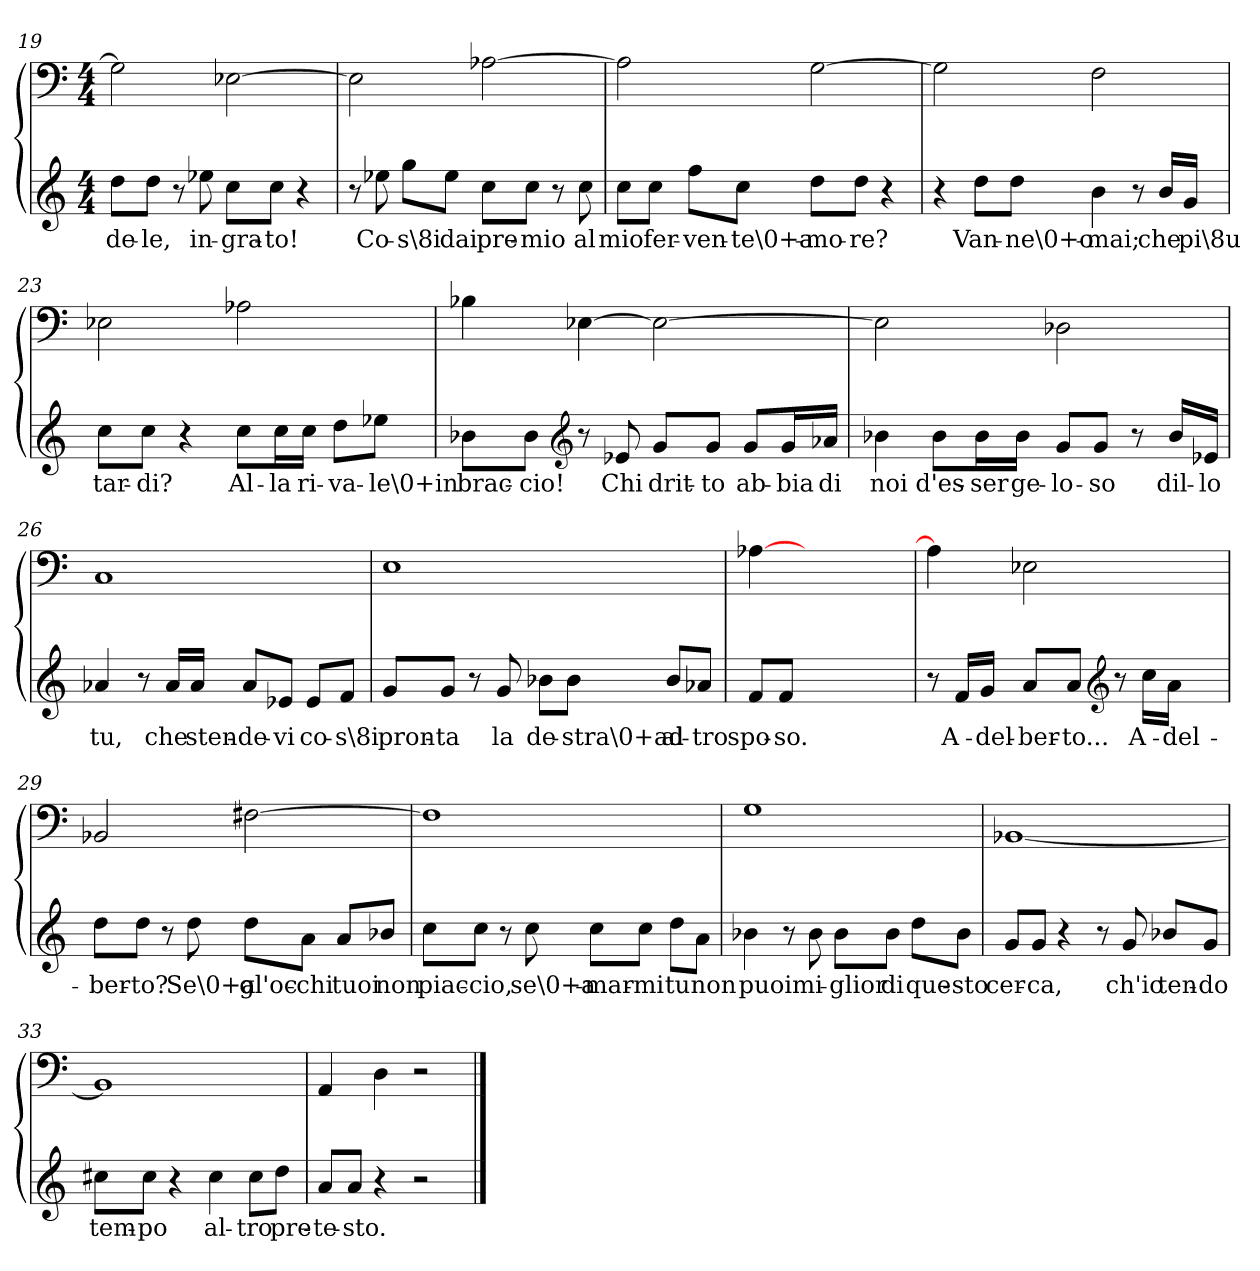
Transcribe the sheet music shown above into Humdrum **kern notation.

**kern	**text	**kern
*part1	*part1	*part1
*staff2	*staff2	*staff1
*clefG2	*	*clefF4
*k[]	*	*k[]
*C:	*	*C:
*M4/4	*	*M4/4
=19	=19	=19
8dd\L	-de-	2G\]
8dd\J	-le,	.
8r	.	.
8ee-X\	in-	.
8cc\L	-gra-	[2E-X\
8cc\J	-to!	.
4r	.	.
=20	=20	=20
8r	.	2E-\]
8ee-X\	Co-	.
8gg\L	-s\8i	.
8ee-\J	dai	.
8cc\L	pre-	[2A-X\
8cc\J	-mio	.
8r	.	.
8cc\	al	.
=21	=21	=21
8cc\L	mio	2A-\]
8cc\J	fer-	.
8ff\L	-ven-	.
8cc\J	-te\0+a-	.
8dd\L	-mo-	[2G\
8dd\J	-re?	.
4r	.	.
=22	=22	=22
4r	.	2G\]
8dd\L	Van-	.
8dd\J	-ne\0+o-	.
4b\	-mai;	2F\
8r	.	.
16b/LL	che	.
16g/JJ	pi\8u	.
=23	=23	=23
8cc\L	tar-	2E-X\
8cc\J	-di?	.
4r	.	.
8cc\L	Al-	2A-X\
16cc\L	-la	.
16cc\JJ	ri-	.
8dd\L	-va-	.
8ee-X\J	-le\0+in	.
=24	=24	=24
8b-X\L	brac-	4B-X\
8b-\J	-cio!	.
*clefG2	*	*
8r	.	[4E-X\
8e-X/	Chi	.
8g/L	drit-	2E-\_
8g/J	-to	.
8g/L	ab-	.
16g/L	-bia	.
16a-X/JJ	di	.
=25	=25	=25
4b-X\	noi	2E-\]
8b-\L	d'es-	.
16b-\L	-ser	.
16b-\JJ	ge-	.
8g/L	-lo-	2D-X\
8g/J	-so	.
8r	.	.
16b-/LL	dil-	.
16e-X/JJ	-lo	.
=26	=26	=26
4a-X/	tu,	1C/
8r	.	.
16a-/LL	che	.
16a-/JJ	sten-	.
8a-/L	-de-	.
8e-X/J	-vi	.
8e-/L	co-	.
8f/J	-s\8i	.
=27	=27	=27
8g/L	pron-	1E\
8g/J	-ta	.
8r	.	.
8g/	la	.
8b-X\L	de-	.
8b-\J	-stra\0+ad	.
8b-/L	al-	.
8a-X/J	-tro	.
=28	=28	=28
8f/L	spo-	[4A-X\
8f/J	-so.	.
2ryy	.	2ryy
4ryy	.	4ryy
=	=	=
8r	.	4A-\]
16f/LL	A-	.
16g/JJ	-del-	.
8a/L	-ber-	2E-X\
8a/J	-to...	.
*clefG2	*	*
8r	.	.
16cc\LL	A-	.
16a\JJ	-del-	.
4ryy	.	4ryy
=29	=29	=29
8dd\L	-ber-	2BB-X/
8dd\J	-to?	.
8r	.	.
8dd\	Se\0+a	.
8dd\L	gl'oc-	[2F#X\
8a\J	-chi	.
8a/L	tuoi	.
8b-X/J	non	.
=30	=30	=30
8cc\L	piac-	1F#\]
8cc\J	-cio,	.
8r	.	.
8cc\	se\0+a-	.
8cc\L	-mar-	.
8cc\J	-mi	.
8dd\L	tu	.
8a\J	non	.
=31	=31	=31
4b-X\	puoi	1G\
8r	.	.
8b-\	mi-	.
8b-\L	-glior	.
8b-\J	di	.
8dd\L	que-	.
8b-\J	-sto	.
=32	=32	=32
8g/L	cer-	[1BB-X/
8g/J	-ca,	.
4r	.	.
8r	.	.
8g/	ch'io	.
8b-X/L	ten-	.
8g/J	-do	.
=33	=33	=33
8cc#X\L	tem-	1BB-/]
8cc#\J	-po	.
4r	.	.
4cc#\	al-	.
8cc#\L	-tro	.
8dd\J	pre-	.
=34	=34	=34
8a/L	-te-	4AA/
8a/J	-sto.	.
4r	.	4D\
2r	.	2r
==	==	==
*-	*-	*-
